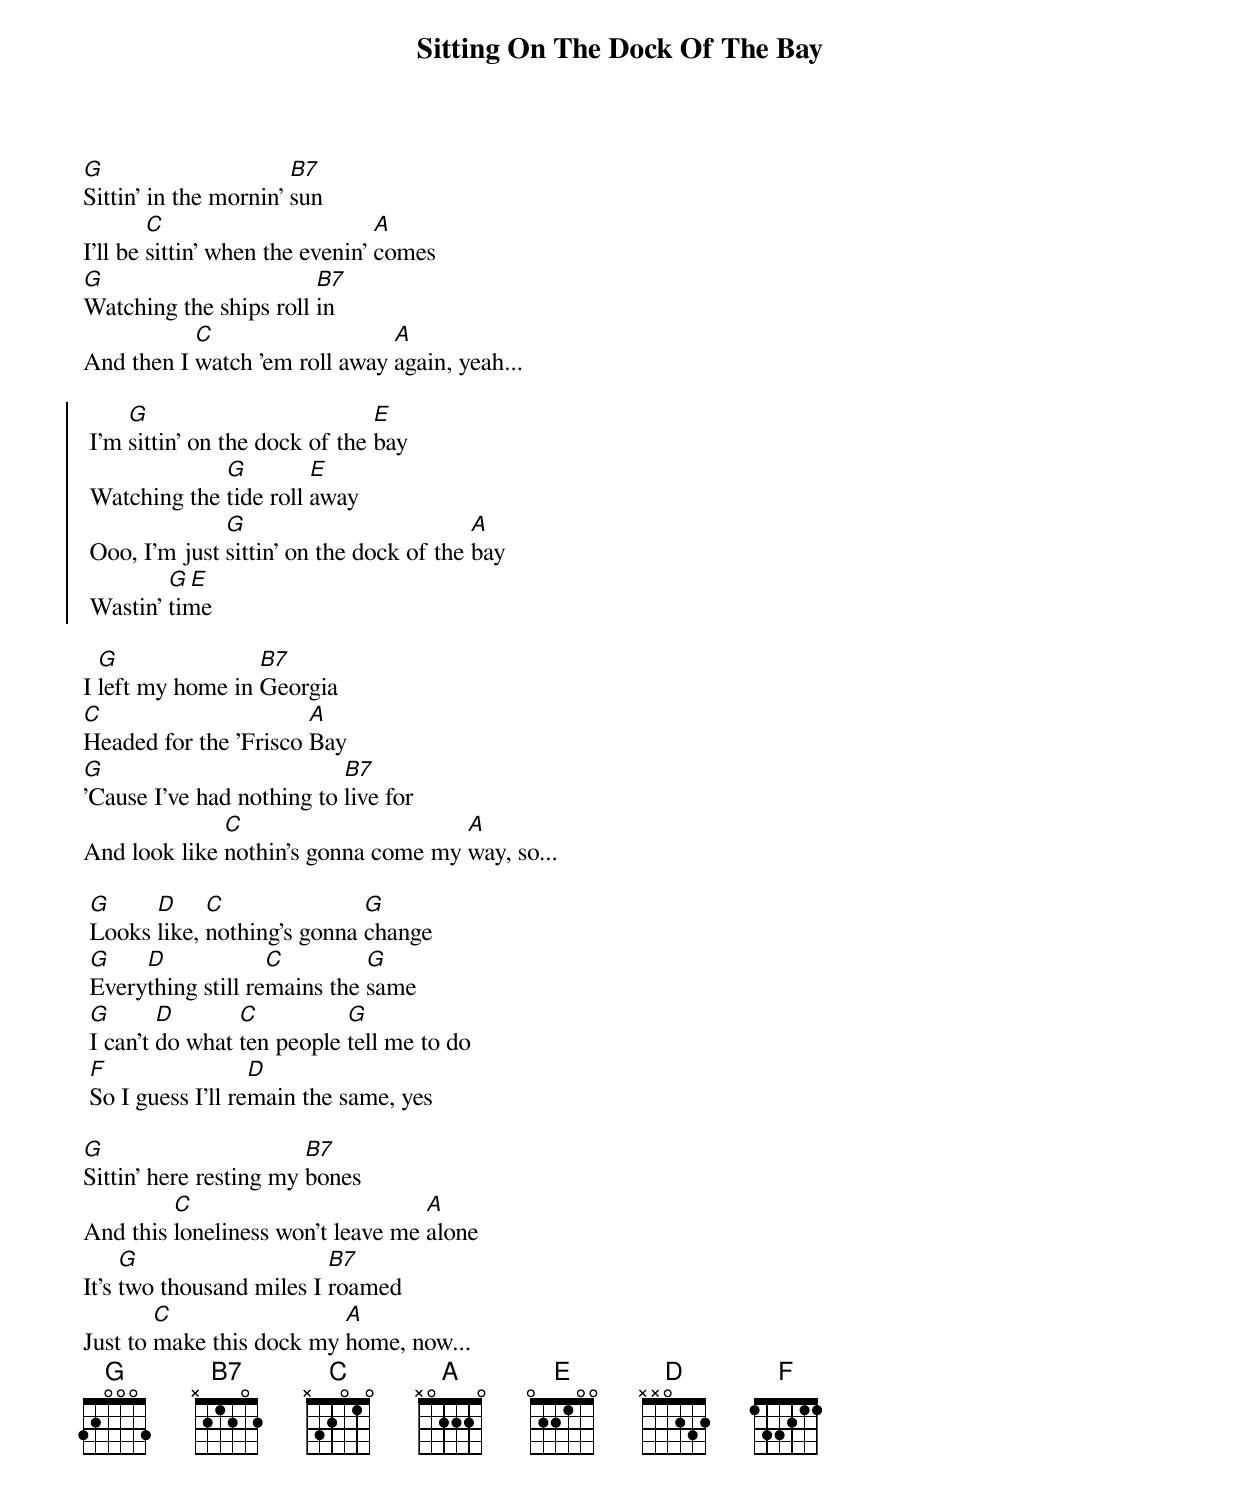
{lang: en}
{title: Sitting On The Dock Of The Bay}
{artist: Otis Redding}


[G]Sittin' in the mornin' [B7]sun
I'll be [C]sittin' when the evenin' [A]comes
[G]Watching the ships roll [B7]in
And then I [C]watch 'em roll away [A]again, yeah...

{soc}
	I'm [G]sittin' on the dock of the [E]bay
	Watching the [G]tide roll [E]away
	Ooo, I'm just [G]sittin' on the dock of the [A]bay
	Wastin' [G E]time
{eoc}

I [G]left my home in [B7]Georgia
[C]Headed for the 'Frisco [A]Bay
[G]'Cause I've had nothing to [B7]live for
And look like [C]nothin's gonna come my [A]way, so...

{sob}
	[G]Looks [D]like, [C]nothing's gonna [G]change
	[G]Every[D]thing still re[C]mains the [G]same
	[G]I can't [D]do what [C]ten people [G]tell me to do
	[F]So I guess I'll re[D]main the same, yes
{eob}

[G]Sittin' here resting my [B7]bones
And this [C]loneliness won't leave me [A]alone
It's [G]two thousand miles I [B7]roamed
Just to [C]make this dock my [A]home, now...
